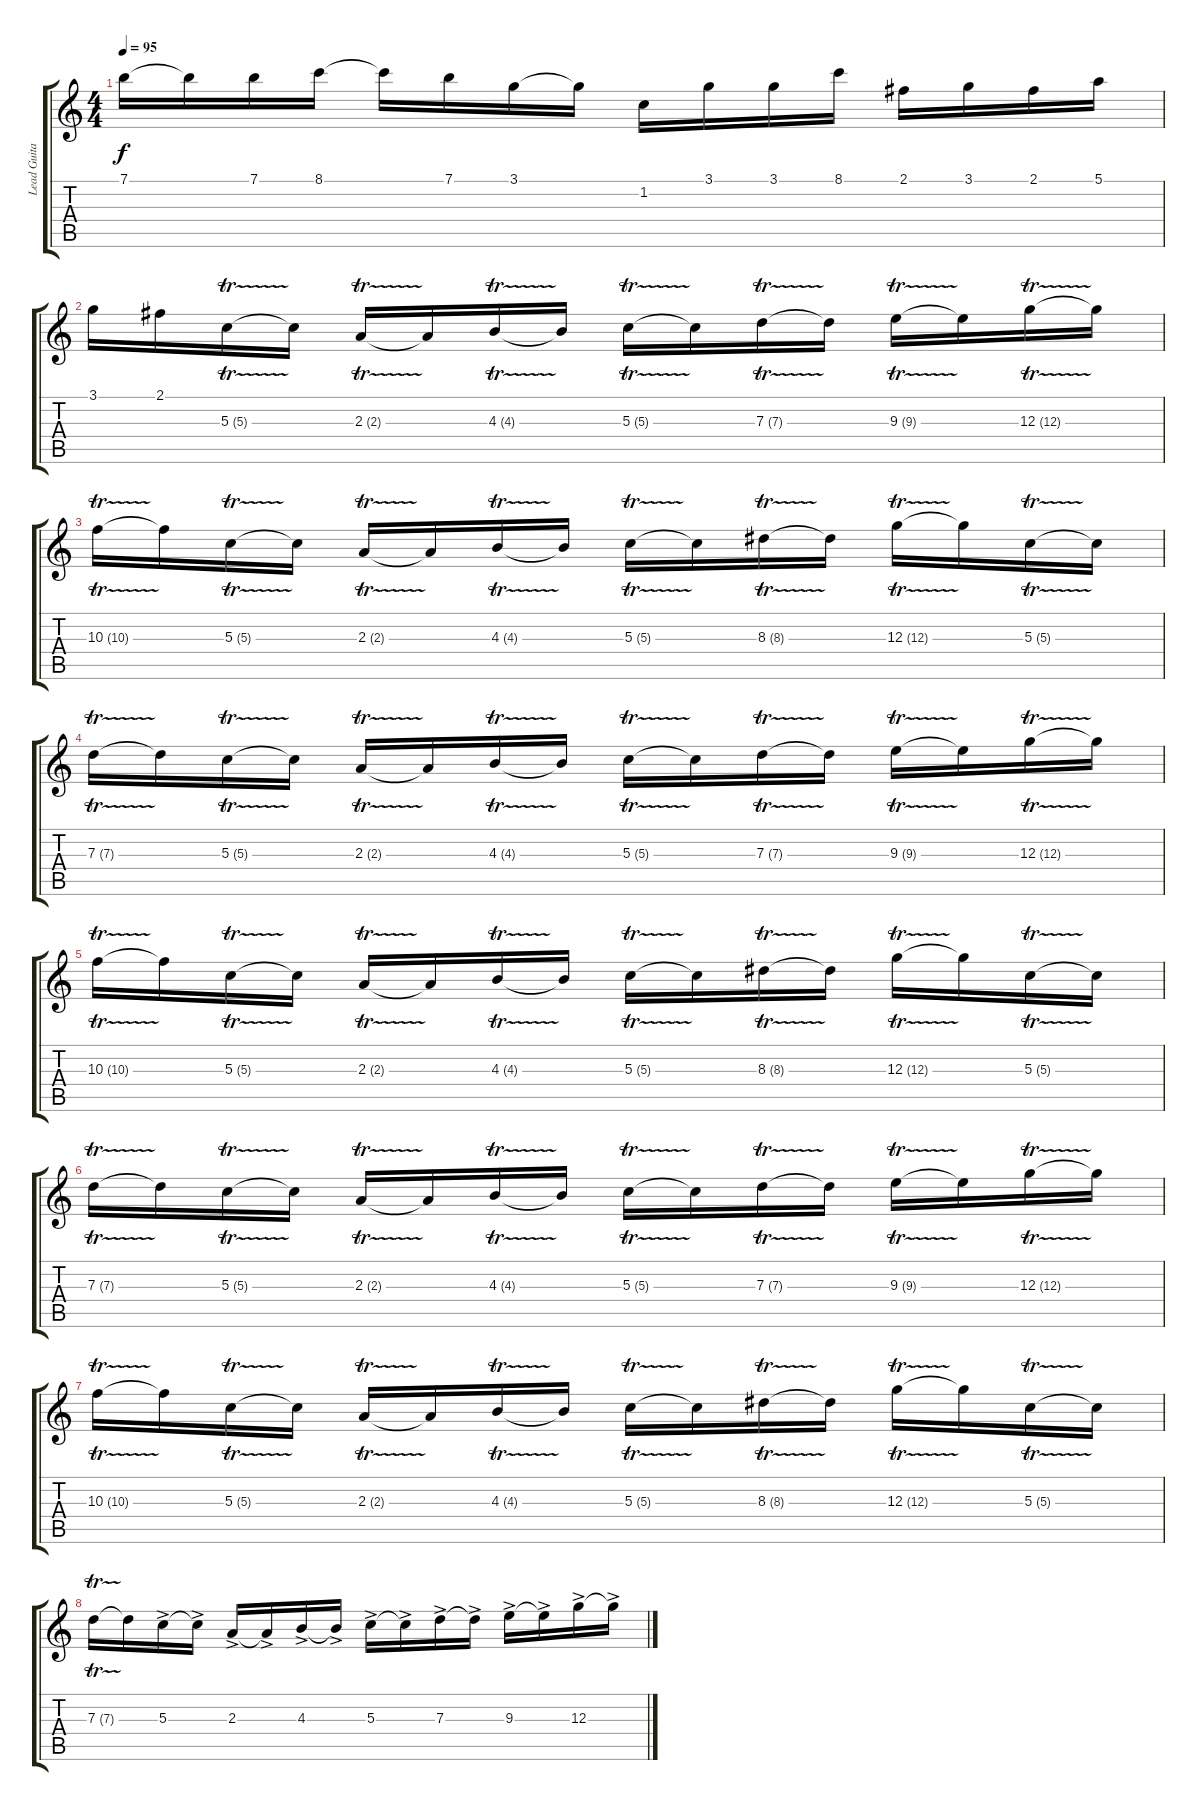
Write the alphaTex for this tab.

\track ("Lead Guitar" "Lead Guita") {instrument distortionguitar}
\staff {score tabs}
\tuning (E4 B3 G3 D3 A2 E2) {hide}
\ts (4 4)
\tempo 95
\clef g2
\ks c
7.1.16{dy f} 7.1{t}.16 7.1.16 8.1.16 8.1{t}.16 7.1.16 3.1.16 3.1{t}.16 1.2.16 3.1.16 3.1.16 8.1.16 2.1.16 3.1.16 2.1.16 5.1.16 |
3.1.16 2.1.16 5.3{tr (5 32)}.16 5.3{t}.16 2.3{tr (2 32)}.16 2.3{t}.16 4.3{tr (4 32)}.16 4.3{t}.16 5.3{tr (5 32)}.16 5.3{t}.16 7.3{tr (7 32)}.16 7.3{t}.16 9.3{tr (9 32)}.16 9.3{t}.16 12.3{tr (12 32)}.16 12.3{t}.16 |
10.3{tr (10 32)}.16 10.3{t}.16 5.3{tr (5 32)}.16 5.3{t}.16 2.3{tr (2 32)}.16 2.3{t}.16 4.3{tr (4 32)}.16 4.3{t}.16 5.3{tr (5 32)}.16 5.3{t}.16 8.3{tr (8 32)}.16 8.3{t}.16 12.3{tr (12 32)}.16 12.3{t}.16 5.3{tr (5 32)}.16 5.3{t}.16 |
7.3{tr (7 32)}.16 7.3{t}.16 5.3{tr (5 32)}.16 5.3{t}.16 2.3{tr (2 32)}.16 2.3{t}.16 4.3{tr (4 32)}.16 4.3{t}.16 5.3{tr (5 32)}.16 5.3{t}.16 7.3{tr (7 32)}.16 7.3{t}.16 9.3{tr (9 32)}.16 9.3{t}.16 12.3{tr (12 32)}.16 12.3{t}.16 |
10.3{tr (10 32)}.16 10.3{t}.16 5.3{tr (5 32)}.16 5.3{t}.16 2.3{tr (2 32)}.16 2.3{t}.16 4.3{tr (4 32)}.16 4.3{t}.16 5.3{tr (5 32)}.16 5.3{t}.16 8.3{tr (8 32)}.16 8.3{t}.16 12.3{tr (12 32)}.16 12.3{t}.16 5.3{tr (5 32)}.16 5.3{t}.16 |
7.3{tr (7 32)}.16 7.3{t}.16 5.3{tr (5 32)}.16 5.3{t}.16 2.3{tr (2 32)}.16 2.3{t}.16 4.3{tr (4 32)}.16 4.3{t}.16 5.3{tr (5 32)}.16 5.3{t}.16 7.3{tr (7 32)}.16 7.3{t}.16 9.3{tr (9 32)}.16 9.3{t}.16 12.3{tr (12 32)}.16 12.3{t}.16 |
10.3{tr (10 32)}.16 10.3{t}.16 5.3{tr (5 32)}.16 5.3{t}.16 2.3{tr (2 32)}.16 2.3{t}.16 4.3{tr (4 32)}.16 4.3{t}.16 5.3{tr (5 32)}.16 5.3{t}.16 8.3{tr (8 32)}.16 8.3{t}.16 12.3{tr (12 32)}.16 12.3{t}.16 5.3{tr (5 32)}.16 5.3{t}.16 |
7.3{tr (7 32)}.16 7.3{t}.16 5.3{ac}.16 5.3{ac t}.16 2.3{ac}.16 2.3{ac t}.16 4.3{ac}.16 4.3{ac t}.16 5.3{ac}.16 5.3{ac t}.16 7.3{ac}.16 7.3{ac t}.16 9.3{ac}.16 9.3{ac t}.16 12.3{ac}.16 12.3{ac t}.16
